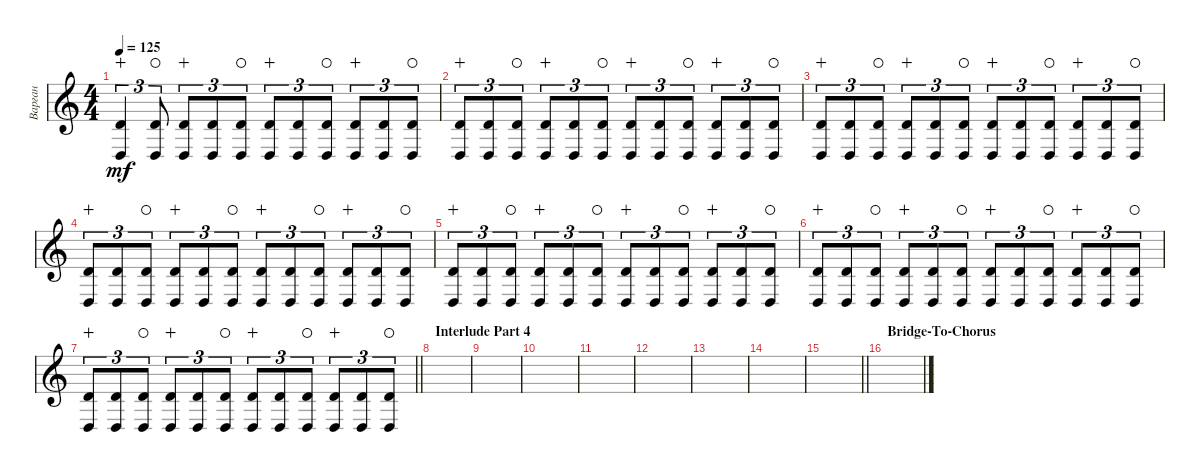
\track ("Варган" "Варган") {mute instrument acousticguitarnylon}
\staff {score}
\tuning (E4 B3 G3 D3 A2 B1) {hide}
\ts (4 4)
\tempo 125
\clef g2
\ks c
(0.4 3.6).4{tu (3 2) dy mf wahc} (0.4 3.6).8{tu (3 2) waho} (0.4 3.6).8{tu (3 2) wahc} (0.4 3.6).8{tu (3 2)} (0.4 3.6).8{tu (3 2) waho} (0.4 3.6).8{tu (3 2) wahc} (0.4 3.6).8{tu (3 2)} (0.4 3.6).8{tu (3 2) waho} (0.4 3.6).8{tu (3 2) wahc} (0.4 3.6).8{tu (3 2)} (0.4 3.6).8{tu (3 2) waho} |
(0.4 3.6).8{tu (3 2) wahc} (0.4 3.6).8{tu (3 2)} (0.4 3.6).8{tu (3 2) waho} (0.4 3.6).8{tu (3 2) wahc} (0.4 3.6).8{tu (3 2)} (0.4 3.6).8{tu (3 2) waho} (0.4 3.6).8{tu (3 2) wahc} (0.4 3.6).8{tu (3 2)} (0.4 3.6).8{tu (3 2) waho} (0.4 3.6).8{tu (3 2) wahc} (0.4 3.6).8{tu (3 2)} (0.4 3.6).8{tu (3 2) waho} |
(0.4 3.6).8{tu (3 2) wahc} (0.4 3.6).8{tu (3 2)} (0.4 3.6).8{tu (3 2) waho} (0.4 3.6).8{tu (3 2) wahc} (0.4 3.6).8{tu (3 2)} (0.4 3.6).8{tu (3 2) waho} (0.4 3.6).8{tu (3 2) wahc} (0.4 3.6).8{tu (3 2)} (0.4 3.6).8{tu (3 2) waho} (0.4 3.6).8{tu (3 2) wahc} (0.4 3.6).8{tu (3 2)} (0.4 3.6).8{tu (3 2) waho} |
(0.4 3.6).8{tu (3 2) wahc} (0.4 3.6).8{tu (3 2)} (0.4 3.6).8{tu (3 2) waho} (0.4 3.6).8{tu (3 2) wahc} (0.4 3.6).8{tu (3 2)} (0.4 3.6).8{tu (3 2) waho} (0.4 3.6).8{tu (3 2) wahc} (0.4 3.6).8{tu (3 2)} (0.4 3.6).8{tu (3 2) waho} (0.4 3.6).8{tu (3 2) wahc} (0.4 3.6).8{tu (3 2)} (0.4 3.6).8{tu (3 2) waho} |
(0.4 3.6).8{tu (3 2) wahc} (0.4 3.6).8{tu (3 2)} (0.4 3.6).8{tu (3 2) waho} (0.4 3.6).8{tu (3 2) wahc} (0.4 3.6).8{tu (3 2)} (0.4 3.6).8{tu (3 2) waho} (0.4 3.6).8{tu (3 2) wahc} (0.4 3.6).8{tu (3 2)} (0.4 3.6).8{tu (3 2) waho} (0.4 3.6).8{tu (3 2) wahc} (0.4 3.6).8{tu (3 2)} (0.4 3.6).8{tu (3 2) waho} |
(0.4 3.6).8{tu (3 2) wahc} (0.4 3.6).8{tu (3 2)} (0.4 3.6).8{tu (3 2) waho} (0.4 3.6).8{tu (3 2) wahc} (0.4 3.6).8{tu (3 2)} (0.4 3.6).8{tu (3 2) waho} (0.4 3.6).8{tu (3 2) wahc} (0.4 3.6).8{tu (3 2)} (0.4 3.6).8{tu (3 2) waho} (0.4 3.6).8{tu (3 2) wahc} (0.4 3.6).8{tu (3 2)} (0.4 3.6).8{tu (3 2) waho} |
\barLineRight lightlight
(0.4 3.6).8{tu (3 2) wahc} (0.4 3.6).8{tu (3 2)} (0.4 3.6).8{tu (3 2) waho} (0.4 3.6).8{tu (3 2) wahc} (0.4 3.6).8{tu (3 2)} (0.4 3.6).8{tu (3 2) waho} (0.4 3.6).8{tu (3 2) wahc} (0.4 3.6).8{tu (3 2)} (0.4 3.6).8{tu (3 2) waho} (0.4 3.6).8{tu (3 2) wahc} (0.4 3.6).8{tu (3 2)} (0.4 3.6).8{tu (3 2) waho} |
\section ("" "Interlude Part 4")
|
|
|
|
|
|
|
\barLineRight lightlight
|
\section ("" "Bridge-To-Chorus")
